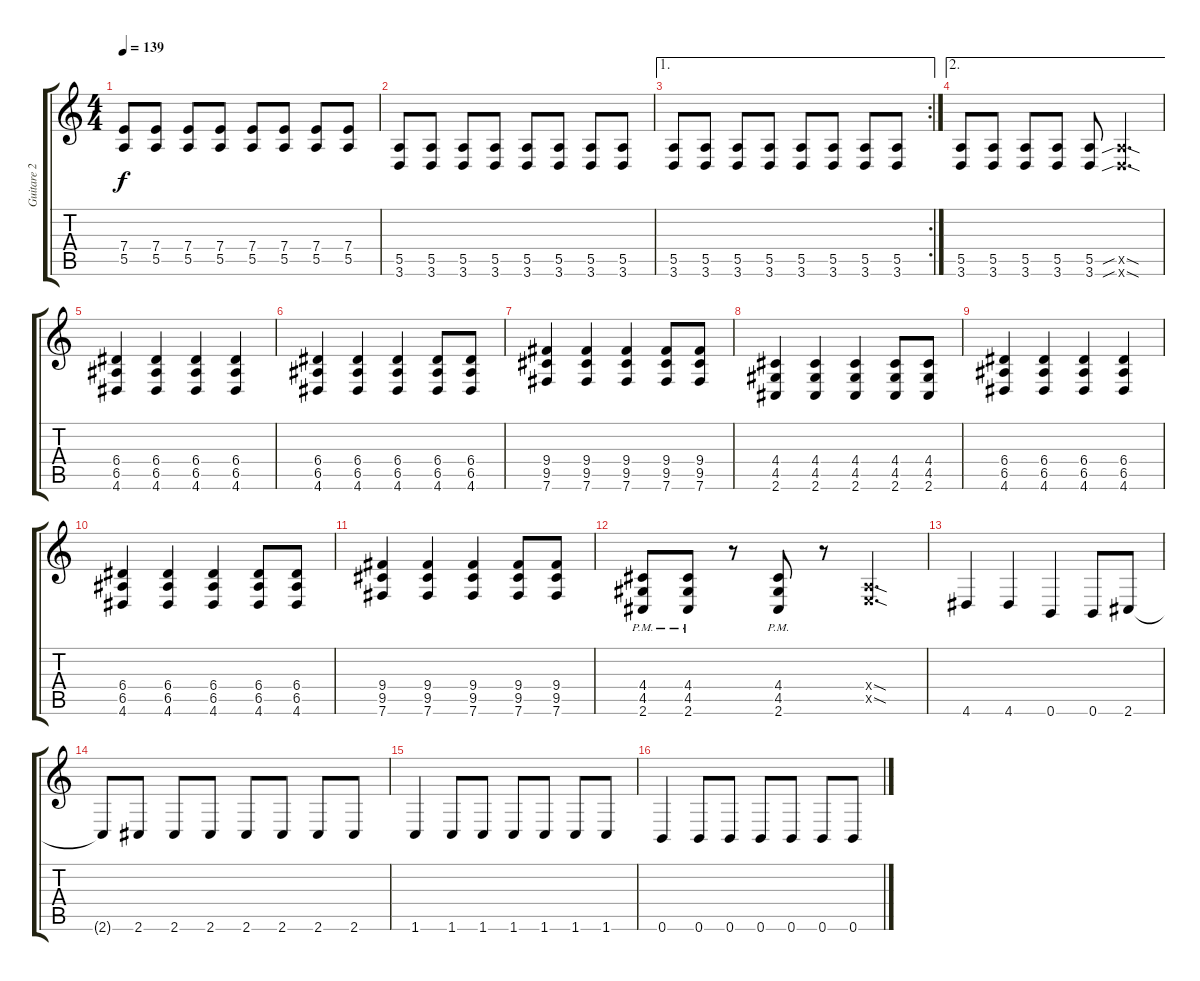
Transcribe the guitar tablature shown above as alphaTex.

\track ("Guitare 2" "Guitare 2") {instrument distortionguitar}
\staff {score tabs}
\tuning (B3 Gb3 D3 A2 E2 B1) {hide}
\ts (4 4)
\tempo 139
\clef g2
\ks c
(7.4 5.5).8{dy f} (7.4 5.5).8 (7.4 5.5).8 (7.4 5.5).8 (7.4 5.5).8 (7.4 5.5).8 (7.4 5.5).8 (7.4 5.5).8 |
(5.5 3.6).8 (5.5 3.6).8 (5.5 3.6).8 (5.5 3.6).8 (5.5 3.6).8 (5.5 3.6).8 (5.5 3.6).8 (5.5 3.6).8 |
\ae 1
\rc 2
(5.5 3.6).8 (5.5 3.6).8 (5.5 3.6).8 (5.5 3.6).8 (5.5 3.6).8 (5.5 3.6).8 (5.5 3.6).8 (5.5 3.6).8 |
\ae 2
(5.5 3.6).8 (5.5 3.6).8 (5.5 3.6).8 (5.5 3.6).8 (5.5 3.6).8 (5.5{sib sod x} 3.6{sib sod x}).4{d} |
(6.4 6.5 4.6).4 (6.4 6.5 4.6).4 (6.4 6.5 4.6).4 (6.4 6.5 4.6).4 |
(6.4 6.5 4.6).4 (6.4 6.5 4.6).4 (6.4 6.5 4.6).4 (6.4 6.5 4.6).8 (6.4 6.5 4.6).8 |
(9.4 9.5 7.6).4 (9.4 9.5 7.6).4 (9.4 9.5 7.6).4 (9.4 9.5 7.6).8 (9.4 9.5 7.6).8 |
(4.4 4.5 2.6).4 (4.4 4.5 2.6).4 (4.4 4.5 2.6).4 (4.4 4.5 2.6).8 (4.4 4.5 2.6).8 |
(6.4 6.5 4.6).4 (6.4 6.5 4.6).4 (6.4 6.5 4.6).4 (6.4 6.5 4.6).4 |
(6.4 6.5 4.6).4 (6.4 6.5 4.6).4 (6.4 6.5 4.6).4 (6.4 6.5 4.6).8 (6.4 6.5 4.6).8 |
(9.4 9.5 7.6).4 (9.4 9.5 7.6).4 (9.4 9.5 7.6).4 (9.4 9.5 7.6).8 (9.4 9.5 7.6).8 |
(4.4{pm} 4.5{pm} 2.6{pm}).8 (4.4{pm} 4.5{pm} 2.6{pm}).8 r.8 (4.4{pm} 4.5{pm} 2.6{pm}).8 r.8 (0.4{sod x} 0.5{sod x}).4{d} |
4.6.4 4.6.4 0.6.4 0.6.8 2.6.8 |
2.6{t}.8 2.6.8 2.6.8 2.6.8 2.6.8 2.6.8 2.6.8 2.6.8 |
1.6.4 1.6.8 1.6.8 1.6.8 1.6.8 1.6.8 1.6.8 |
0.6.4 0.6.8 0.6.8 0.6.8 0.6.8 0.6.8 0.6.8
